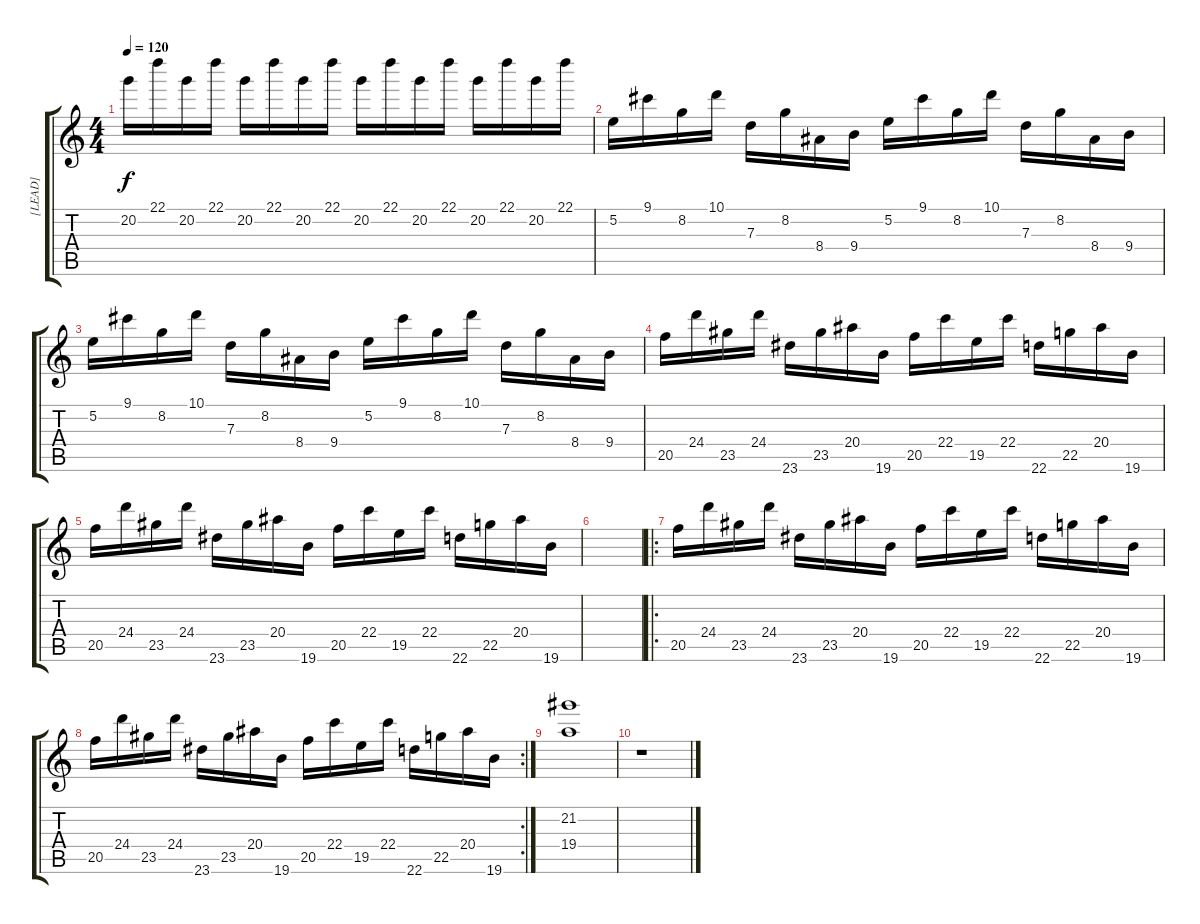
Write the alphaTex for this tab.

\track ("[LEAD]" "[LEAD]") {instrument overdrivenguitar}
\staff {score tabs}
\tuning (E4 B3 G3 D3 A2 E2) {hide}
\ts (4 4)
\tempo 120
\clef g2
\ks c
20.2.16{dy f} 22.1.16 20.2.16 22.1.16 20.2.16 22.1.16 20.2.16 22.1.16 20.2.16 22.1.16 20.2.16 22.1.16 20.2.16 22.1.16 20.2.16 22.1.16 |
5.2.16 9.1.16 8.2.16 10.1.16 7.3.16 8.2.16 8.4.16 9.4.16 5.2.16 9.1.16 8.2.16 10.1.16 7.3.16 8.2.16 8.4.16 9.4.16 |
5.2.16 9.1.16 8.2.16 10.1.16 7.3.16 8.2.16 8.4.16 9.4.16 5.2.16 9.1.16 8.2.16 10.1.16 7.3.16 8.2.16 8.4.16 9.4.16 |
20.5.16 24.4.16 23.5.16 24.4.16 23.6.16 23.5.16 20.4.16 19.6.16 20.5.16 22.4.16 19.5.16 22.4.16 22.6.16 22.5.16 20.4.16 19.6.16 |
20.5.16 24.4.16 23.5.16 24.4.16 23.6.16 23.5.16 20.4.16 19.6.16 20.5.16 22.4.16 19.5.16 22.4.16 22.6.16 22.5.16 20.4.16 19.6.16 |
|
\ro
20.5.16 24.4.16 23.5.16 24.4.16 23.6.16 23.5.16 20.4.16 19.6.16 20.5.16 22.4.16 19.5.16 22.4.16 22.6.16 22.5.16 20.4.16 19.6.16 |
\rc 2
20.5.16 24.4.16 23.5.16 24.4.16 23.6.16 23.5.16 20.4.16 19.6.16 20.5.16 22.4.16 19.5.16 22.4.16 22.6.16 22.5.16 20.4.16 19.6.16 |
(21.2 19.4).1 |
r.1
